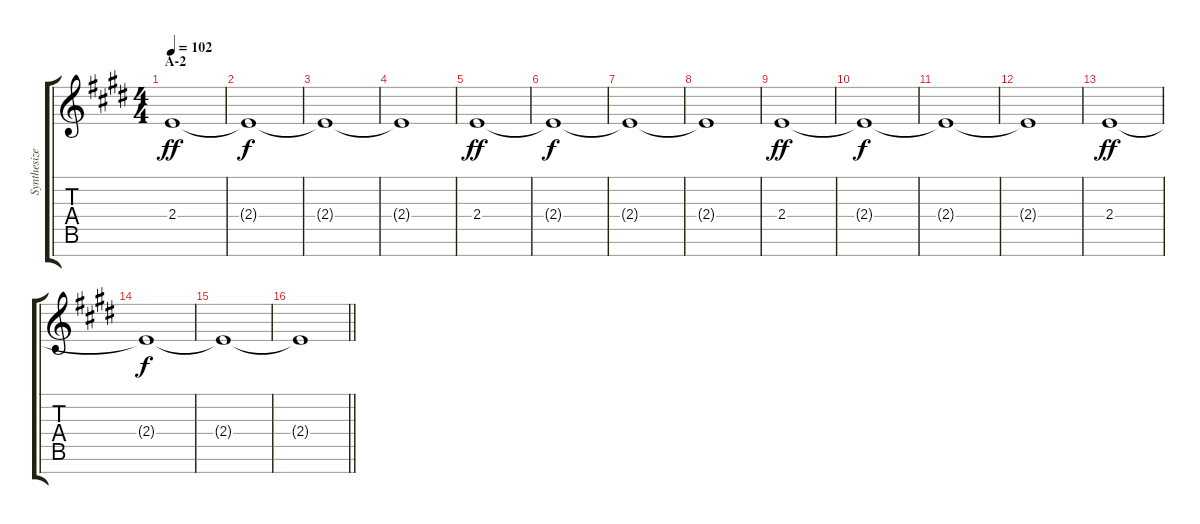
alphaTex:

\track ("Synthesizer" "Synthesize") {instrument pad2warm}
\staff {score tabs}
\tuning (E5 B4 G4 D4 A3 E3 B2) {hide}
\ts (4 4)
\section ("" "A-2")
\tempo 102
\clef g2
\ks e
2.4.1{dy ff} |
2.4{t}.1{dy f} |
2.4{t}.1 |
2.4{t}.1 |
2.4.1{dy ff} |
2.4{t}.1{dy f} |
2.4{t}.1 |
2.4{t}.1 |
2.4.1{dy ff} |
2.4{t}.1{dy f} |
2.4{t}.1 |
2.4{t}.1 |
2.4.1{dy ff} |
2.4{t}.1{dy f} |
2.4{t}.1 |
\barLineRight lightlight
2.4{t}.1
